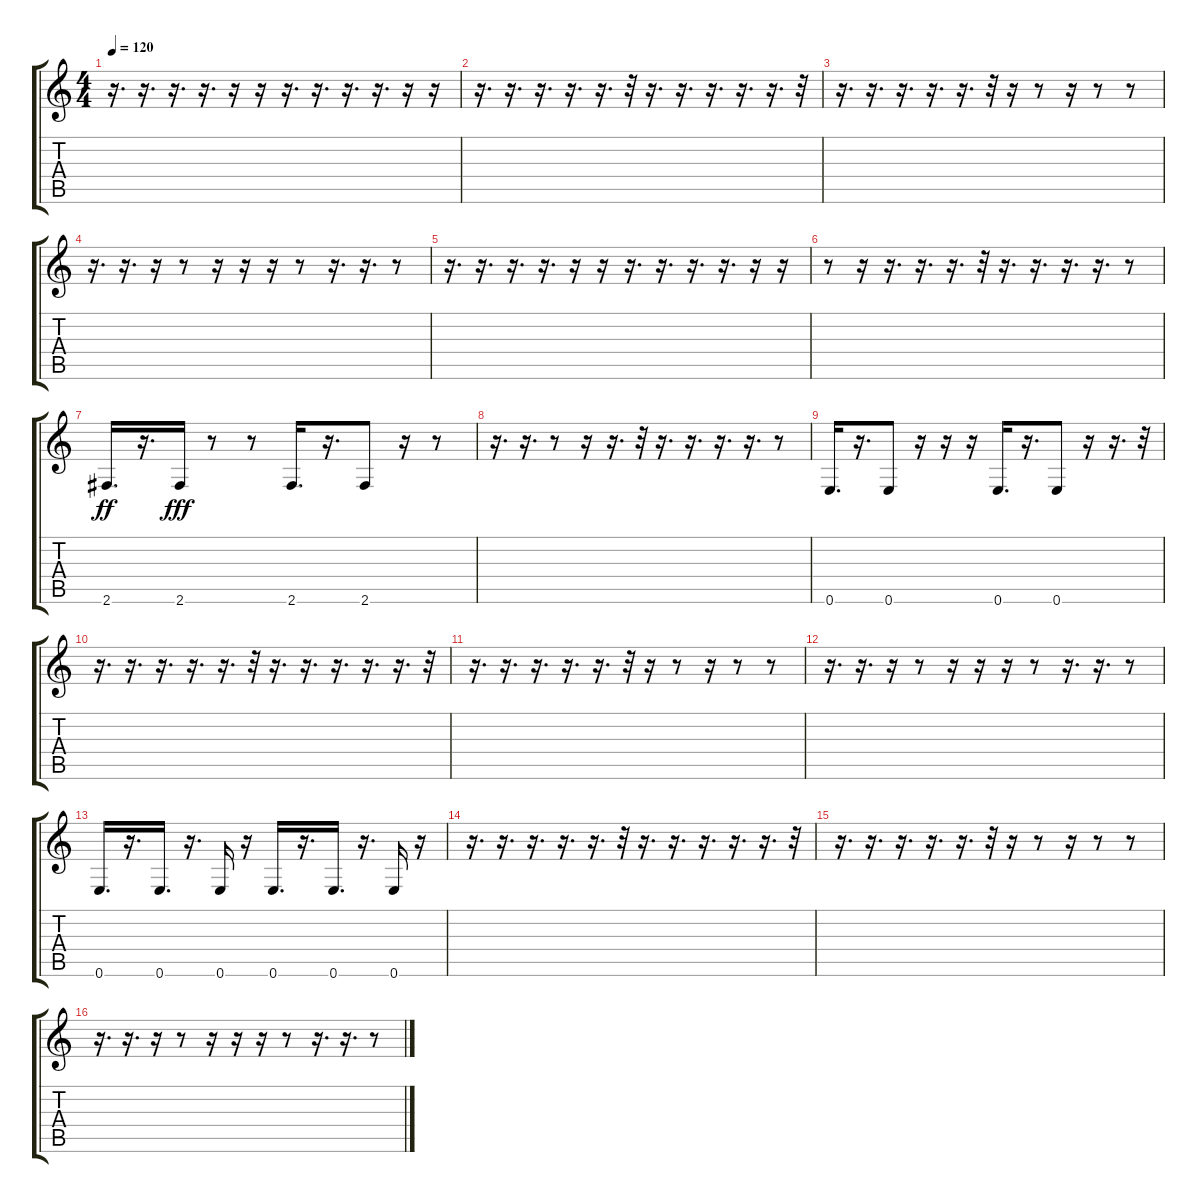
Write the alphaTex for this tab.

\track "" {instrument electricbassfinger}
\staff {score tabs}
\tuning (E4 B3 G3 D3 A2 E2) {hide}
\ts (4 4)
\tempo 120
\clef g2
\ks c
r.16{d dy fff} r.16{d} r.16{d} r.16{d} r.16 r.16 r.16{d} r.16{d} r.16{d} r.16{d} r.16 r.16 |
r.16{d} r.16{d} r.16{d} r.16{d} r.16{d} r.32 r.16{d} r.16{d} r.16{d} r.16{d} r.16{d} r.32 |
r.16{d} r.16{d} r.16{d} r.16{d} r.16{d} r.32 r.16 r.8 r.16 r.8 r.8 |
r.16{d} r.16{d} r.16 r.8 r.16 r.16 r.16 r.8 r.16{d} r.16{d} r.8 |
r.16{d} r.16{d} r.16{d} r.16{d} r.16 r.16 r.16{d} r.16{d} r.16{d} r.16{d} r.16 r.16 |
r.8 r.16 r.16{d} r.16{d} r.16{d} r.32 r.16{d} r.16{d} r.16{d} r.16{d} r.8 |
2.6.16{d dy ff} r.16{d} 2.6.16{dy fff} r.8 r.8 2.6.16{d} r.16{d} 2.6.8 r.16 r.8 |
r.16{d} r.16{d} r.8 r.16 r.16{d} r.32 r.16{d} r.16{d} r.16{d} r.16{d} r.8 |
0.6.16{d} r.16{d} 0.6.8 r.16 r.16 r.16 0.6.16{d} r.16{d} 0.6.8 r.16 r.16{d} r.32 |
r.16{d} r.16{d} r.16{d} r.16{d} r.16{d} r.32 r.16{d} r.16{d} r.16{d} r.16{d} r.16{d} r.32 |
r.16{d} r.16{d} r.16{d} r.16{d} r.16{d} r.32 r.16 r.8 r.16 r.8 r.8 |
r.16{d} r.16{d} r.16 r.8 r.16 r.16 r.16 r.8 r.16{d} r.16{d} r.8 |
0.6.16{d} r.16{d} 0.6.16{d} r.16{d} 0.6.16 r.16 0.6.16{d} r.16{d} 0.6.16{d} r.16{d} 0.6.16 r.16 |
r.16{d} r.16{d} r.16{d} r.16{d} r.16{d} r.32 r.16{d} r.16{d} r.16{d} r.16{d} r.16{d} r.32 |
r.16{d} r.16{d} r.16{d} r.16{d} r.16{d} r.32 r.16 r.8 r.16 r.8 r.8 |
r.16{d} r.16{d} r.16 r.8 r.16 r.16 r.16 r.8 r.16{d} r.16{d} r.8
